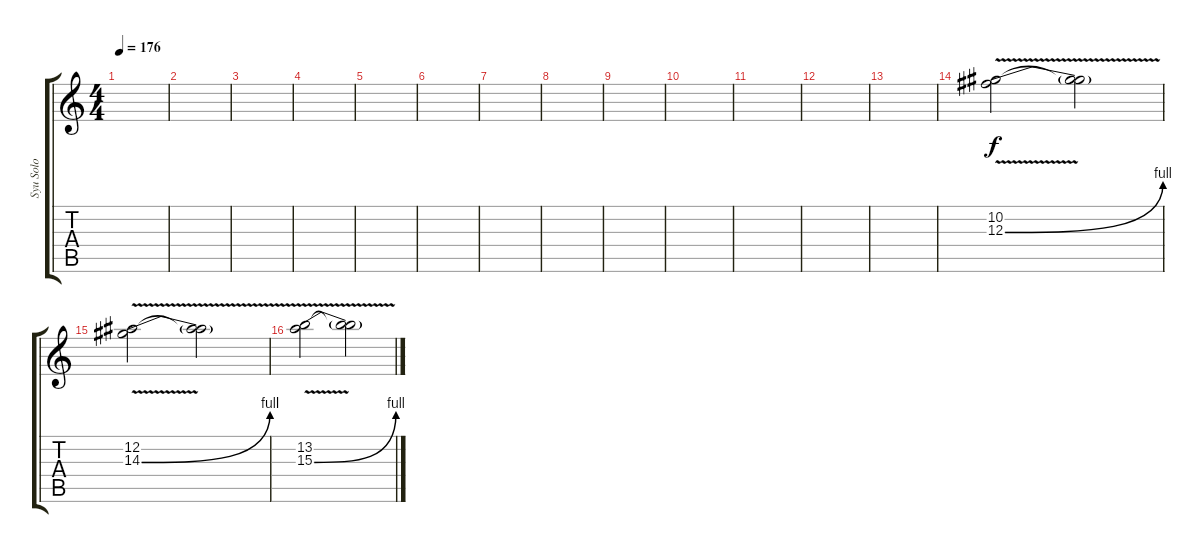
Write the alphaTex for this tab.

\track ("Syu Solo" "Syu Solo") {instrument overdrivenguitar}
\staff {score tabs}
\tuning (Eb4 Bb3 Gb3 Db3 Ab2 Eb2) {hide}
\ts (4 4)
\tempo 176
\clef g2
\ks c
|
|
|
|
|
|
|
|
|
|
|
|
|
(10.2 12.3{be (bend 0 0 60 4) v}).2 (10.2{t} 12.3{t}).2 |
(12.2 14.3{be (bend 0 0 60 4) v}).2 (12.2{t} 14.3{t}).2 |
(13.2 15.3{be (bend 0 0 60 4) v}).2 (13.2{t} 15.3{t}).2
